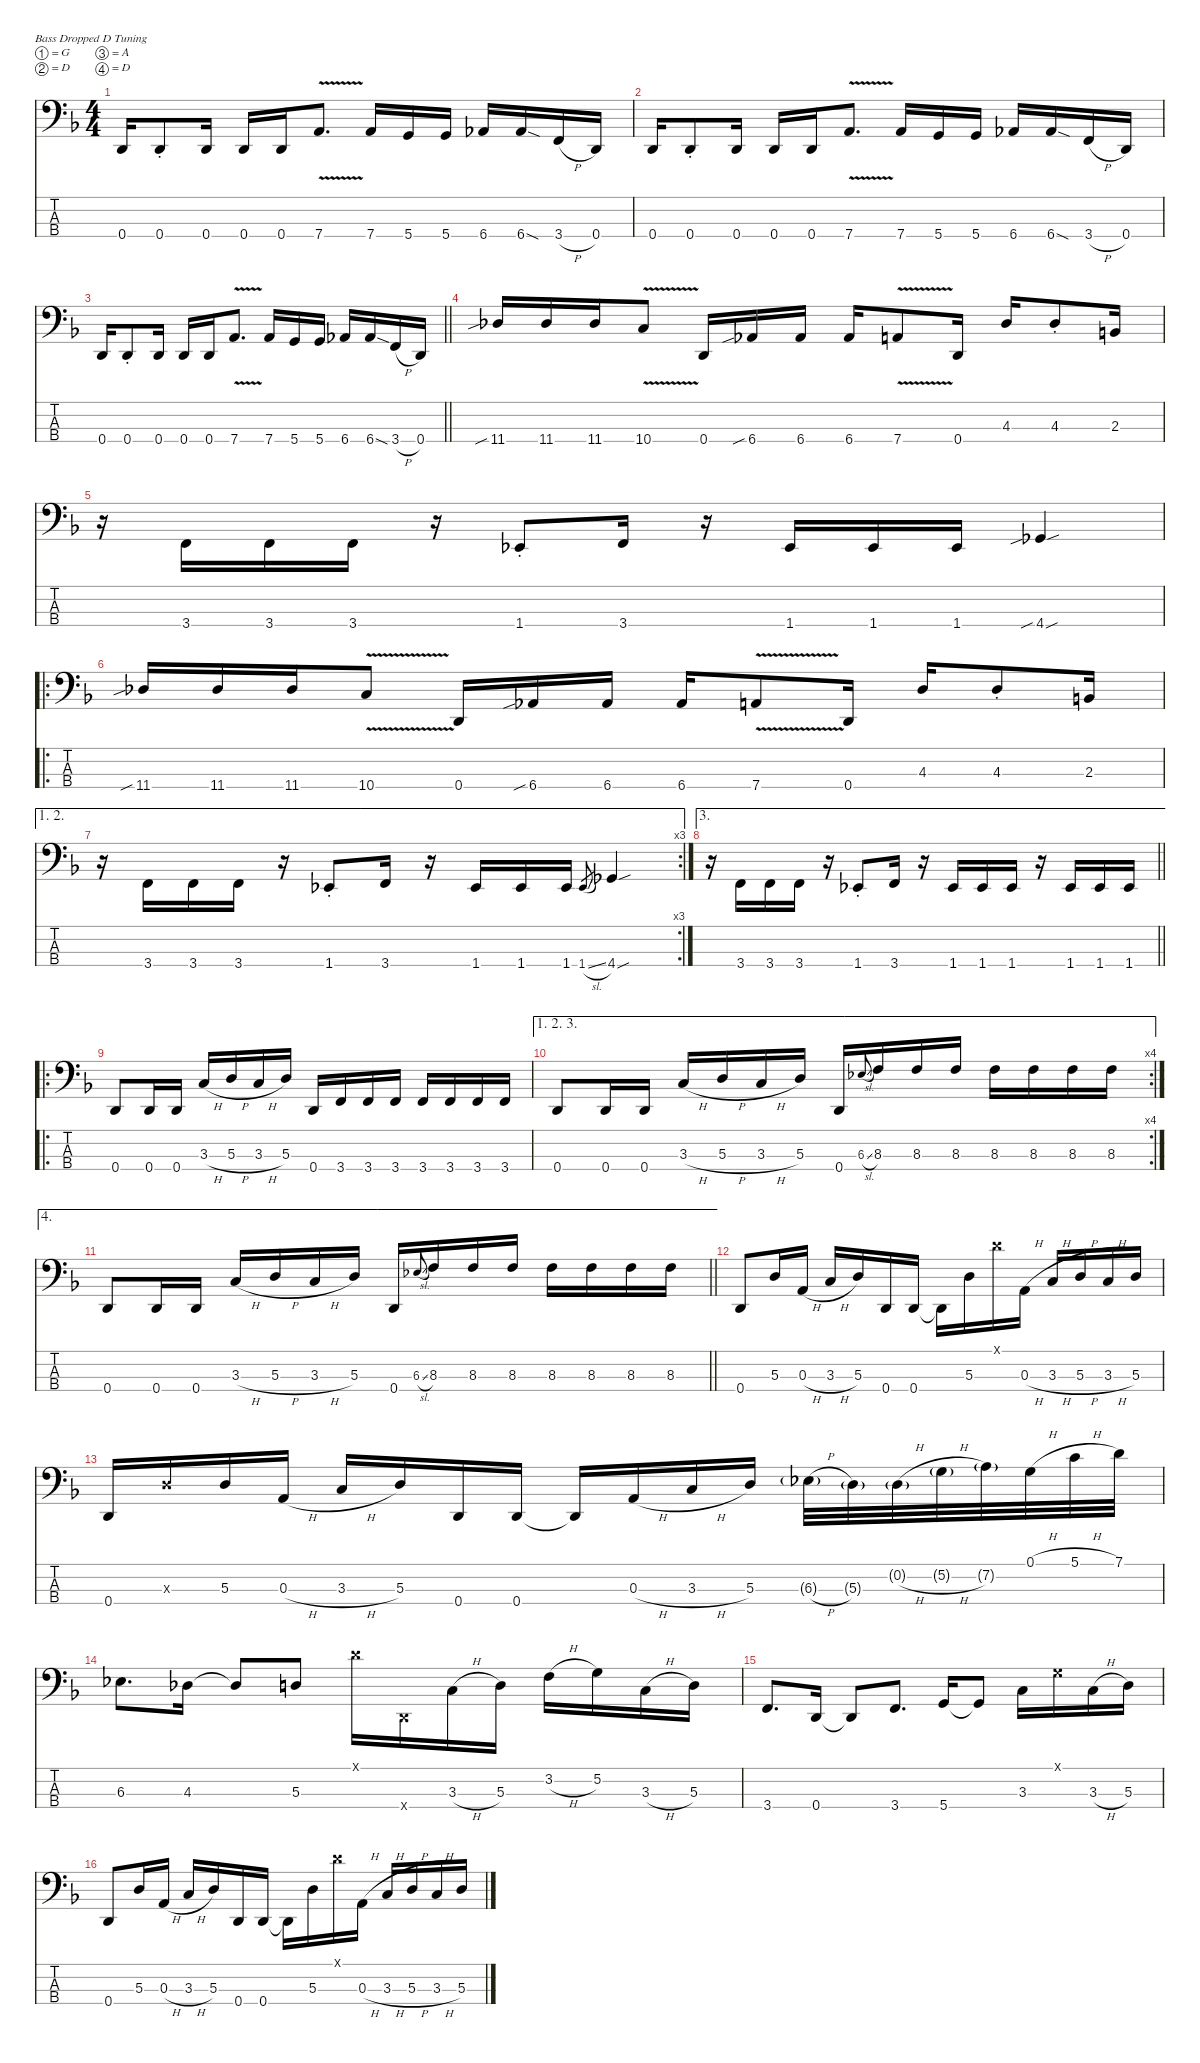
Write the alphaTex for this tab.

\defaultSystemsLayout 4
\hideDynamics
\bracketExtendMode nobrackets
\singleTrackTrackNamePolicy hidden
\multiTrackTrackNamePolicy hidden
\otherSystemsTrackNameOrientation horizontal
\track ("Martin Mendez - Bass" "el.bs.") {defaultSystemsLayout 4 instrument electricbassfinger}
\staff {score tabs}
\tuning (G2 D2 A1 D1)
\ts (4 4)
\tempo (85 hide)
\clef f4
\ks dminor
0.4{acc forcenatural}.16{dy ff beam Up} 0.4{st acc forcenatural}.8{beam Up} 0.4{acc forcenatural}.16{beam Up} 0.4{acc forcenatural}.16{beam Up} 0.4{acc forcenatural}.16{beam Up} 7.4{v acc forcenatural}.8{d beam Up} 7.4{acc forcenatural}.16{beam Up} 5.4{acc forcenatural}.16{beam Up} 5.4{acc forcenatural}.16{beam Up} 6.4{acc b}.16{beam Up} 6.4{sod acc b}.16{beam Up} 3.4{h acc forcenatural}.16{beam Up} 0.4{acc forcenatural}.16{beam Up} |
\tempo (84 hide)
0.4{acc forcenatural}.16{beam Up} 0.4{st acc forcenatural}.8{beam Up} 0.4{acc forcenatural}.16{beam Up} 0.4{acc forcenatural}.16{beam Up} 0.4{acc forcenatural}.16{beam Up} 7.4{v acc forcenatural}.8{d beam Up} 7.4{acc forcenatural}.16{beam Up} 5.4{acc forcenatural}.16{beam Up} 5.4{acc forcenatural}.16{beam Up} 6.4{acc b}.16{beam Up} 6.4{sod acc b}.16{beam Up} 3.4{h acc forcenatural}.16{beam Up} 0.4{acc forcenatural}.16{beam Up} |
\tempo (85 hide)
\barLineRight lightlight
0.4{acc forcenatural}.16{beam Up} 0.4{st acc forcenatural}.8{beam Up} 0.4{acc forcenatural}.16{beam Up} 0.4{acc forcenatural}.16{beam Up} 0.4{acc forcenatural}.16{beam Up} 7.4{v acc forcenatural}.8{d beam Up} 7.4{acc forcenatural}.16{beam Up} 5.4{acc forcenatural}.16{beam Up} 5.4{acc forcenatural}.16{beam Up} 6.4{acc b}.16{beam Up} 6.4{sod acc b}.16{beam Up} 3.4{h acc forcenatural}.16{beam Up} 0.4{acc forcenatural}.16{beam Up} |
\tempo (84 hide)
11.4{sib acc b}.16{beam Up} 11.4{acc b}.16{beam Up} 11.4{acc b}.16{beam Up} 10.4{v acc forcenatural}.8{beam Up} 0.4{acc forcenatural}.16{beam Up} 6.4{sib acc b}.16{beam Up} 6.4{acc b}.16{beam Up} 6.4{acc b}.16{beam Up} 7.4{v acc forcenatural}.8{beam Up} 0.4{acc forcenatural}.16{beam Up} 4.3{acc b}.16{beam Up} 4.3{st acc b}.8{beam Up} 2.3{acc forcenatural}.16{beam Up} |
\tempo (85 0.00625 hide)
r.16{beam Down} 3.4{acc forcenatural}.16{beam Up} 3.4{acc forcenatural}.16{beam Up} 3.4{acc forcenatural}.16{beam Up} r.16{beam Up} 1.4{st acc b}.8{beam Up} 3.4{acc forcenatural}.16{beam Up} r.16{beam Up} 1.4{acc b}.16{beam Up} 1.4{acc b}.16{beam Up} 1.4{acc b}.16{beam Up} 4.4{sib sou acc b}.4{beam Up} |
\ro
\tempo (84 0.00625 hide)
11.4{sib acc b}.16{beam Up} 11.4{acc b}.16{beam Up} 11.4{acc b}.16{beam Up} 10.4{v acc forcenatural}.8{beam Up} 0.4{acc forcenatural}.16{beam Up} 6.4{sib acc b}.16{beam Up} 6.4{acc b}.16{beam Up} 6.4{acc b}.16{beam Up} 7.4{v acc forcenatural}.8{beam Up} 0.4{acc forcenatural}.16{beam Up} 4.3{acc b}.16{beam Up} 4.3{st acc b}.8{beam Up} 2.3{acc forcenatural}.16{beam Up} |
\ae (1 2)
\rc 3
\tempo (85 hide)
r.16{beam Down} 3.4{acc forcenatural}.16{beam Up} 3.4{acc forcenatural}.16{beam Up} 3.4{acc forcenatural}.16{beam Up} r.16{beam Up} 1.4{st acc b}.8{beam Up} 3.4{acc forcenatural}.16{beam Up} r.16{beam Up} 1.4{acc b}.16{beam Up} 1.4{acc b}.16{beam Up} 1.4{acc b}.16{beam Up} 1.4{sl acc b}.8{gr dy f beam Up} 4.4{sou acc b}.4{dy ff beam Up} |
\ae 3
\tempo (84 hide)
\barLineRight lightlight
r.16{beam Down} 3.4{acc forcenatural}.16{beam Up} 3.4{acc forcenatural}.16{beam Up} 3.4{acc forcenatural}.16{beam Up} r.16{beam Up} 1.4{st acc b}.8{beam Up} 3.4{acc forcenatural}.16{beam Up} r.16{beam Up} 1.4{acc b}.16{beam Up} 1.4{acc b}.16{beam Up} 1.4{acc b}.16{beam Up} r.16{beam Up} 1.4{acc b}.16{beam Up} 1.4{acc b}.16{beam Up} 1.4{acc b}.16{beam Up} |
\ro
\tempo (85 hide)
0.4{acc forcenatural}.8{dy f beam Up} 0.4{acc forcenatural}.16{beam Up} 0.4{acc forcenatural}.16{beam Up} 3.3{h acc forcenatural}.16{beam Up} 5.3{h acc forcenatural}.16{beam Up} 3.3{h acc forcenatural}.16{beam Up} 5.3{acc forcenatural}.16{beam Up} 0.4{acc forcenatural}.16{beam Up} 3.4{acc forcenatural}.16{beam Up} 3.4{acc forcenatural}.16{beam Up} 3.4{acc forcenatural}.16{beam Up} 3.4{acc forcenatural}.16{beam Up} 3.4{acc forcenatural}.16{beam Up} 3.4{acc forcenatural}.16{beam Up} 3.4{acc forcenatural}.16{beam Up} |
\ae (1 2 3)
\rc 4
\tempo (84 0.00625 hide)
0.4{acc forcenatural}.8{beam Up} 0.4{acc forcenatural}.16{beam Up} 0.4{acc forcenatural}.16{beam Up} 3.3{h acc forcenatural}.16{beam Up} 5.3{h acc forcenatural}.16{beam Up} 3.3{h acc forcenatural}.16{beam Up} 5.3{acc forcenatural}.16{beam Up} 0.4{acc forcenatural}.16{beam Up} 6.3{sl acc b}.8{gr onbeat dy mf beam Up} 8.3{acc forcenatural}.16{dy f beam Up} 8.3{acc forcenatural}.16{beam Up} 8.3{acc forcenatural}.16{beam Up} 8.3{acc forcenatural}.16{beam Down} 8.3{acc forcenatural}.16{beam Down} 8.3{acc forcenatural}.16{beam Down} 8.3{acc forcenatural}.16{beam Down} |
\ae 4
\tempo (85 hide)
\barLineRight lightlight
0.4{acc forcenatural}.8{beam Up} 0.4{acc forcenatural}.16{beam Up} 0.4{acc forcenatural}.16{beam Up} 3.3{h acc forcenatural}.16{beam Up} 5.3{h acc forcenatural}.16{beam Up} 3.3{h acc forcenatural}.16{beam Up} 5.3{acc forcenatural}.16{beam Up} 0.4{acc forcenatural}.16{beam Up} 6.3{sl acc b}.8{gr onbeat dy mf beam Up} 8.3{acc forcenatural}.16{dy f beam Up} 8.3{acc forcenatural}.16{beam Up} 8.3{acc forcenatural}.16{beam Up} 8.3{acc forcenatural}.16{beam Down} 8.3{acc forcenatural}.16{beam Down} 8.3{acc forcenatural}.16{beam Down} 8.3{acc forcenatural}.16{beam Down} |
\tempo (84 hide)
0.4{acc forcenatural}.8{instrument slapbass2 beam Up} 5.3{acc forcenatural}.16{beam Up} 0.3{h acc forcenatural}.16{beam Up} 3.3{h acc forcenatural}.16{beam Up} 5.3{acc forcenatural}.16{beam Up} 0.4{acc forcenatural}.16{beam Up} 0.4{acc forcenatural}.16{beam Up} 0.4{t acc forcenatural}.16{beam Down} 5.3{acc forcenatural}.16{beam Down} 7.1{x acc forcenatural}.16{beam Down} 0.3{h acc forcenatural}.16{beam Down} 3.3{h acc forcenatural}.16{beam Up} 5.3{h acc forcenatural}.16{beam Up} 3.3{h acc forcenatural}.16{beam Up} 5.3{acc forcenatural}.16{beam Up} |
\tempo (85 0.00625 hide)
0.4{acc forcenatural}.16{beam Up} 5.3{x acc forcenatural}.16{beam Up} 5.3{acc forcenatural}.16{beam Up} 0.3{h acc forcenatural}.16{beam Up} 3.3{h acc forcenatural}.16{beam Up} 5.3{acc forcenatural}.16{beam Up} 0.4{acc forcenatural}.16{beam Up} 0.4{acc forcenatural}.16{beam Up} 0.4{t acc forcenatural}.16{beam Up} 0.3{h acc forcenatural}.16{beam Up} 3.3{h acc forcenatural}.16{beam Up} 5.3{acc forcenatural}.16{beam Up} 6.3{h g acc b}.32{beam Down} 5.3{g acc forcenatural}.32{beam Down} 0.2{h g acc forcenatural}.32{beam Down} 5.2{h g acc forcenatural}.32{beam Down} 7.2{g acc forcenatural}.32{beam Down} 0.1{h acc forcenatural}.32{beam Down} 5.1{h acc forcenatural}.32{beam Down} 7.1{acc forcenatural}.32{beam Down} |
\tempo (84 hide)
6.3{acc b}.8{d beam Down} 4.3{acc b}.16{beam Down} 4.3{t acc b}.8{beam Up} 5.3{acc forcenatural}.8{beam Up} 7.1{x acc forcenatural}.16{beam Down} 0.4{x acc forcenatural}.16{beam Down} 3.3{h acc forcenatural}.16{beam Down} 5.3{acc forcenatural}.16{beam Down} 3.2{h acc forcenatural}.16{beam Down} 5.2{acc forcenatural}.16{beam Down} 3.3{h acc forcenatural}.16{beam Down} 5.3{acc forcenatural}.16{beam Down} |
\tempo (85 hide)
3.4{acc forcenatural}.8{d beam Up} 0.4{acc forcenatural}.16{beam Up} 0.4{t acc forcenatural}.8{beam Up} 3.4{acc forcenatural}.8{d beam Up} 5.4{acc forcenatural}.16{beam Up} 5.4{t acc forcenatural}.8{beam Up} 3.3{acc forcenatural}.16{beam Down} 0.1{x acc forcenatural}.16{beam Down} 3.3{h acc forcenatural}.16{beam Down} 5.3{acc forcenatural}.16{beam Down} |
\tempo (84 0.00625 hide)
0.4{acc forcenatural}.8{beam Up} 5.3{acc forcenatural}.16{beam Up} 0.3{h acc forcenatural}.16{beam Up} 3.3{h acc forcenatural}.16{beam Up} 5.3{acc forcenatural}.16{beam Up} 0.4{acc forcenatural}.16{beam Up} 0.4{acc forcenatural}.16{beam Up} 0.4{t acc forcenatural}.16{beam Down} 5.3{acc forcenatural}.16{beam Down} 7.1{x acc forcenatural}.16{beam Down} 0.3{h acc forcenatural}.16{beam Down} 3.3{h acc forcenatural}.16{beam Up} 5.3{h acc forcenatural}.16{beam Up} 3.3{h acc forcenatural}.16{beam Up} 5.3{acc forcenatural}.16{beam Up}
